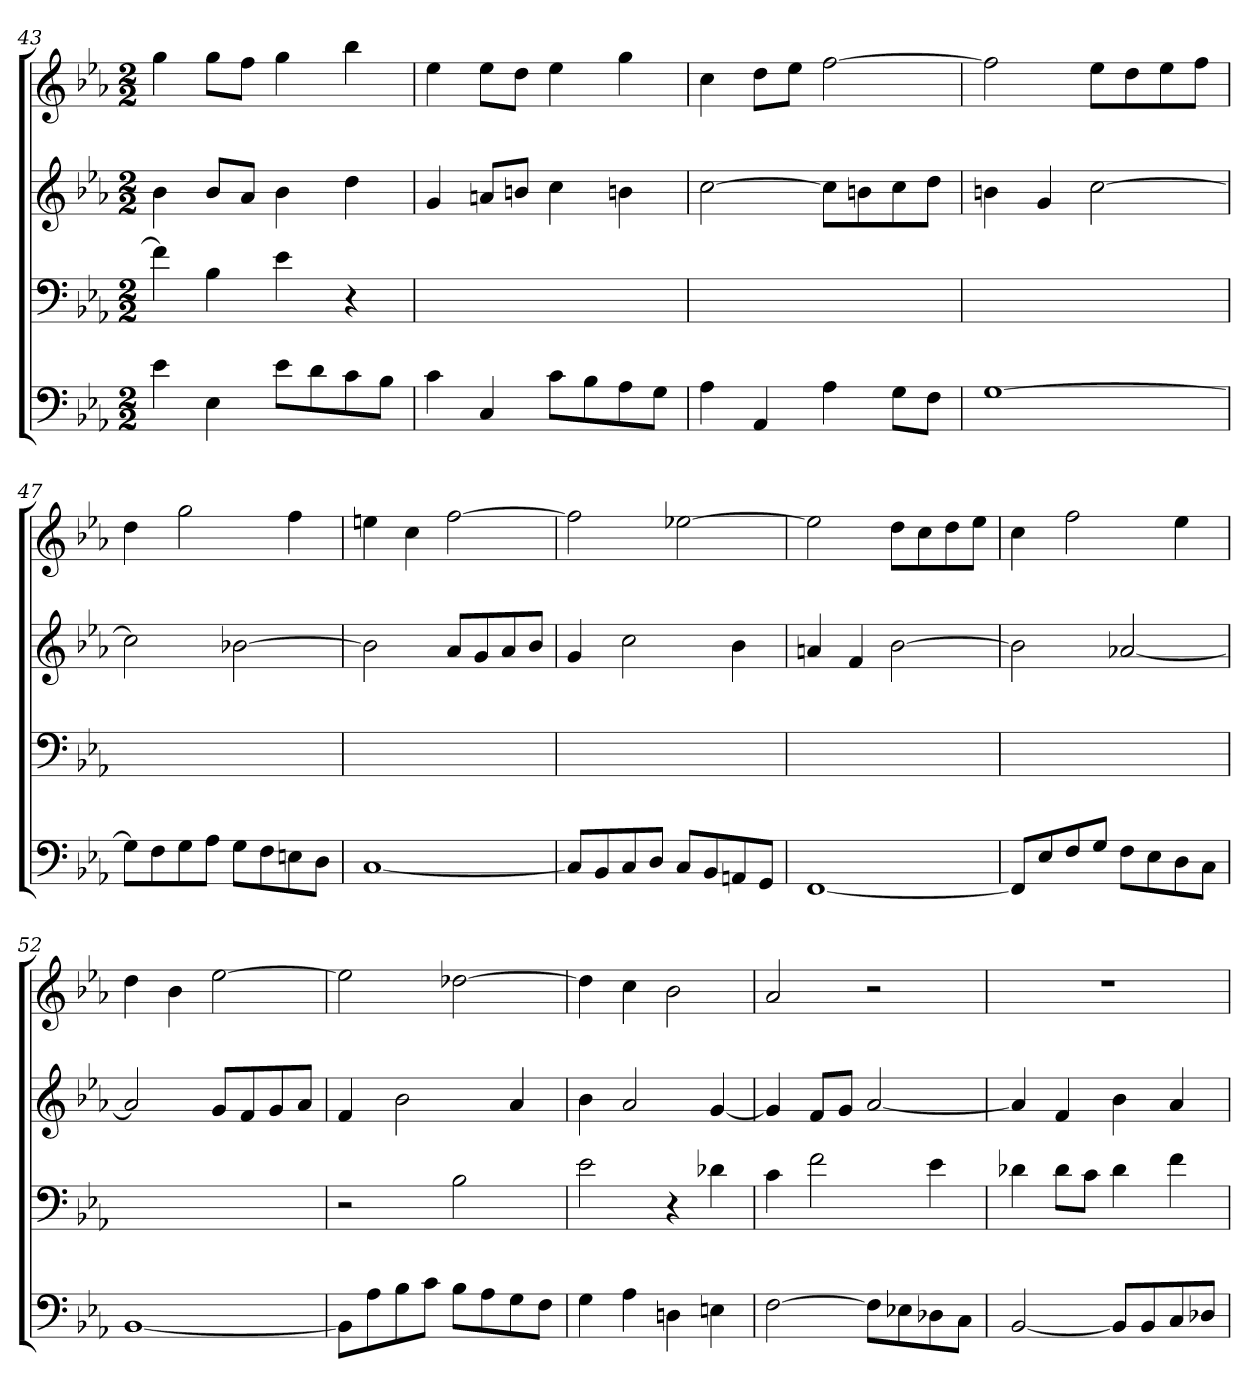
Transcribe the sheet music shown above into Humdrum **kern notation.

**kern	**kern	**kern	**kern
*part4	*part3	*part2	*part1
*staff4	*staff3	*staff2	*staff1
*clefF4	*clefF4	*clefG2	*clefG2
*k[b-e-a-]	*k[b-e-a-]	*k[b-e-a-]	*k[b-e-a-]
*M2/2	*M2/2	*M2/2	*M2/2
=43	=43	=43	=43
4e-	4f]	4b-	4gg
4E-	4B-	8b-/L	8gg\L
.	.	8a-/J	8ff\J
8e-\L	4e-	4b-	4gg
8d\	.	.	.
8c\	4r	4dd	4bb-
8B-\J	.	.	.
=44	=44	=44	=44
4c	1ryy	4g	4ee-
4C	.	8an/L	8ee-\L
.	.	8bn/J	8dd\J
8c\L	.	4cc	4ee-
8B-\	.	.	.
8A-\	.	4bn	4gg
8G\J	.	.	.
=45	=45	=45	=45
4A-	1ryy	[2cc	4cc
4AA-	.	.	8dd\L
.	.	.	8ee-\J
4A-	.	8cc\L]	[2ff
.	.	8bn\	.
8G\L	.	8cc\	.
8F\J	.	8dd\J	.
=46	=46	=46	=46
[1G	1ryy	4bn	2ff]
.	.	4g	.
.	.	[2cc	8ee-\L
.	.	.	8dd\
.	.	.	8ee-\
.	.	.	8ff\J
=47	=47	=47	=47
8G\L]	1ryy	2cc]	4dd
8F\	.	.	.
8G\	.	.	2gg
8A-\J	.	.	.
8G\L	.	[2b-X	.
8F\	.	.	.
8En\	.	.	4ff
8D\J	.	.	.
=48	=48	=48	=48
[1C	1ryy	2b-]	4een
.	.	.	4cc
.	.	8a-/L	[2ff
.	.	8g/	.
.	.	8a-/	.
.	.	8b-/J	.
=49	=49	=49	=49
8C/L]	1ryy	4g	2ff]
8BB-/	.	.	.
8C/	.	2cc	.
8D/J	.	.	.
8C/L	.	.	[2ee-X
8BB-/	.	.	.
8AAn/	.	4b-	.
8GG/J	.	.	.
=50	=50	=50	=50
[1FF	1ryy	4an	2ee-]
.	.	4f	.
.	.	[2b-	8dd\L
.	.	.	8cc\
.	.	.	8dd\
.	.	.	8ee-\J
=51	=51	=51	=51
8FF/L]	1ryy	2b-]	4cc
8E-/	.	.	.
8F/	.	.	2ff
8G/J	.	.	.
8F\L	.	[2a-X	.
8E-\	.	.	.
8D\	.	.	4ee-
8C\J	.	.	.
=52	=52	=52	=52
[1BB-	1ryy	2a-]	4dd
.	.	.	4b-
.	.	8g/L	[2ee-
.	.	8f/	.
.	.	8g/	.
.	.	8a-/J	.
=53	=53	=53	=53
8BB-\L]	2r	4f	2ee-]
8A-\	.	.	.
8B-\	.	2b-	.
8c\J	.	.	.
8B-\L	2B-	.	[2dd-X
8A-\	.	.	.
8G\	.	4a-	.
8F\J	.	.	.
=54	=54	=54	=54
4G	2e-	4b-	4dd-]
4A-	.	2a-	4cc
4Dn	4r	.	2b-
4En	4d-X	[4g	.
=55	=55	=55	=55
[2F	4c	4g]	2a-
.	2f	8f/L	.
.	.	8g/J	.
8F\L]	.	[2a-	2r
8E-X\	.	.	.
8D-X\	4e-	.	.
8C\J	.	.	.
=56	=56	=56	=56
[2BB-	4d-X	4a-]	1r
.	8d-\L	4f	.
.	8c\J	.	.
8BB-/L]	4d-	4b-	.
8BB-/	.	.	.
8C/	4f	4a-	.
8D-X/J	.	.	.
=	=	=	=
*-	*-	*-	*-
